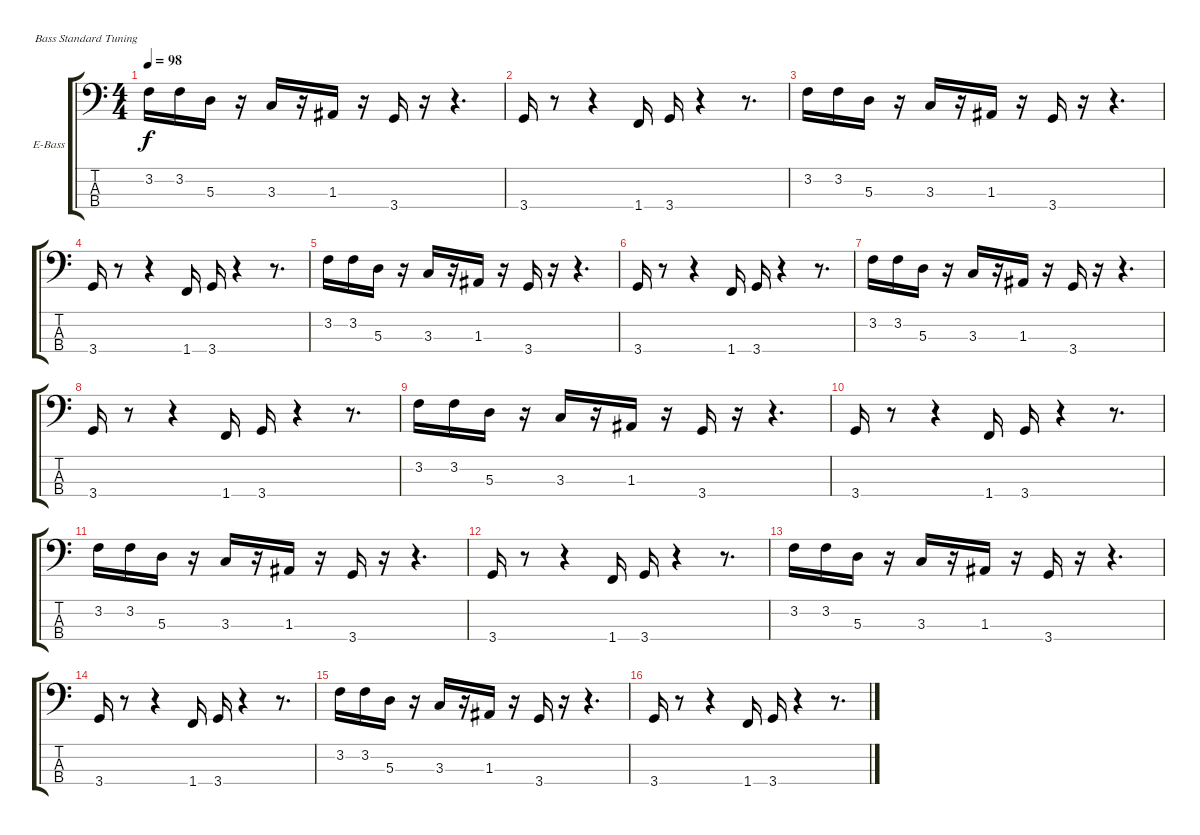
\defaultSystemsLayout 4
\bracketExtendMode groupsimilarinstruments
\firstSystemTrackNameOrientation horizontal
\otherSystemsTrackNameOrientation horizontal
\track ("Electric Bass" "E-Bass") {instrument electricbassfinger}
\staff {score tabs}
\tuning (G2 D2 A1 E1)
\ts (4 4)
\tempo 98
\clef f4
\ks c
3.2.16{dy f} 3.2.16 5.3.16 r.16 3.3.16 r.16 1.3.16 r.16 3.4.16 r.16 r.4{d} |
3.4.16 r.8 r.4 1.4.16 3.4.16 r.4 r.8{d} |
3.2.16 3.2.16 5.3.16 r.16 3.3.16 r.16 1.3.16 r.16 3.4.16 r.16 r.4{d} |
3.4.16 r.8 r.4 1.4.16 3.4.16 r.4 r.8{d} |
3.2.16 3.2.16 5.3.16 r.16 3.3.16 r.16 1.3.16 r.16 3.4.16 r.16 r.4{d} |
3.4.16 r.8 r.4 1.4.16 3.4.16 r.4 r.8{d} |
3.2.16 3.2.16 5.3.16 r.16 3.3.16 r.16 1.3.16 r.16 3.4.16 r.16 r.4{d} |
3.4.16 r.8 r.4 1.4.16 3.4.16 r.4 r.8{d} |
3.2.16 3.2.16 5.3.16 r.16 3.3.16 r.16 1.3.16 r.16 3.4.16 r.16 r.4{d} |
3.4.16 r.8 r.4 1.4.16 3.4.16 r.4 r.8{d} |
3.2.16 3.2.16 5.3.16 r.16 3.3.16 r.16 1.3.16 r.16 3.4.16 r.16 r.4{d} |
3.4.16 r.8 r.4 1.4.16 3.4.16 r.4 r.8{d} |
3.2.16 3.2.16 5.3.16 r.16 3.3.16 r.16 1.3.16 r.16 3.4.16 r.16 r.4{d} |
3.4.16 r.8 r.4 1.4.16 3.4.16 r.4 r.8{d} |
3.2.16 3.2.16 5.3.16 r.16 3.3.16 r.16 1.3.16 r.16 3.4.16 r.16 r.4{d} |
3.4.16 r.8 r.4 1.4.16 3.4.16 r.4 r.8{d}
